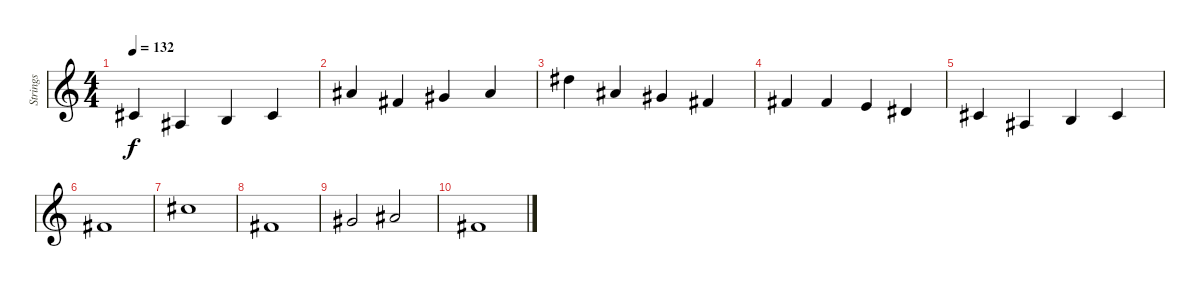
\track ("Strings" "Strings") {instrument stringensemble1}
\staff {score}
\tuning (Eb4 Bb3 Gb3 Db3 Ab2 Db2) {hide}
\ts (4 4)
\tempo 132
\clef g2
\ks c
7.3.4{dy f} 4.3.4 5.3.4 7.3.4 |
12.2.4 12.3.4 14.3.4 16.3.4 |
17.2.4 16.3.4 14.3.4 12.3.4 |
12.3.4 12.3.4 10.3.4 9.3.4 |
7.3.4 4.3.4 5.3.4 7.3.4 |
12.3.1 |
19.3.1 |
12.3.1 |
10.2.2 12.2.2 |
12.3.1
